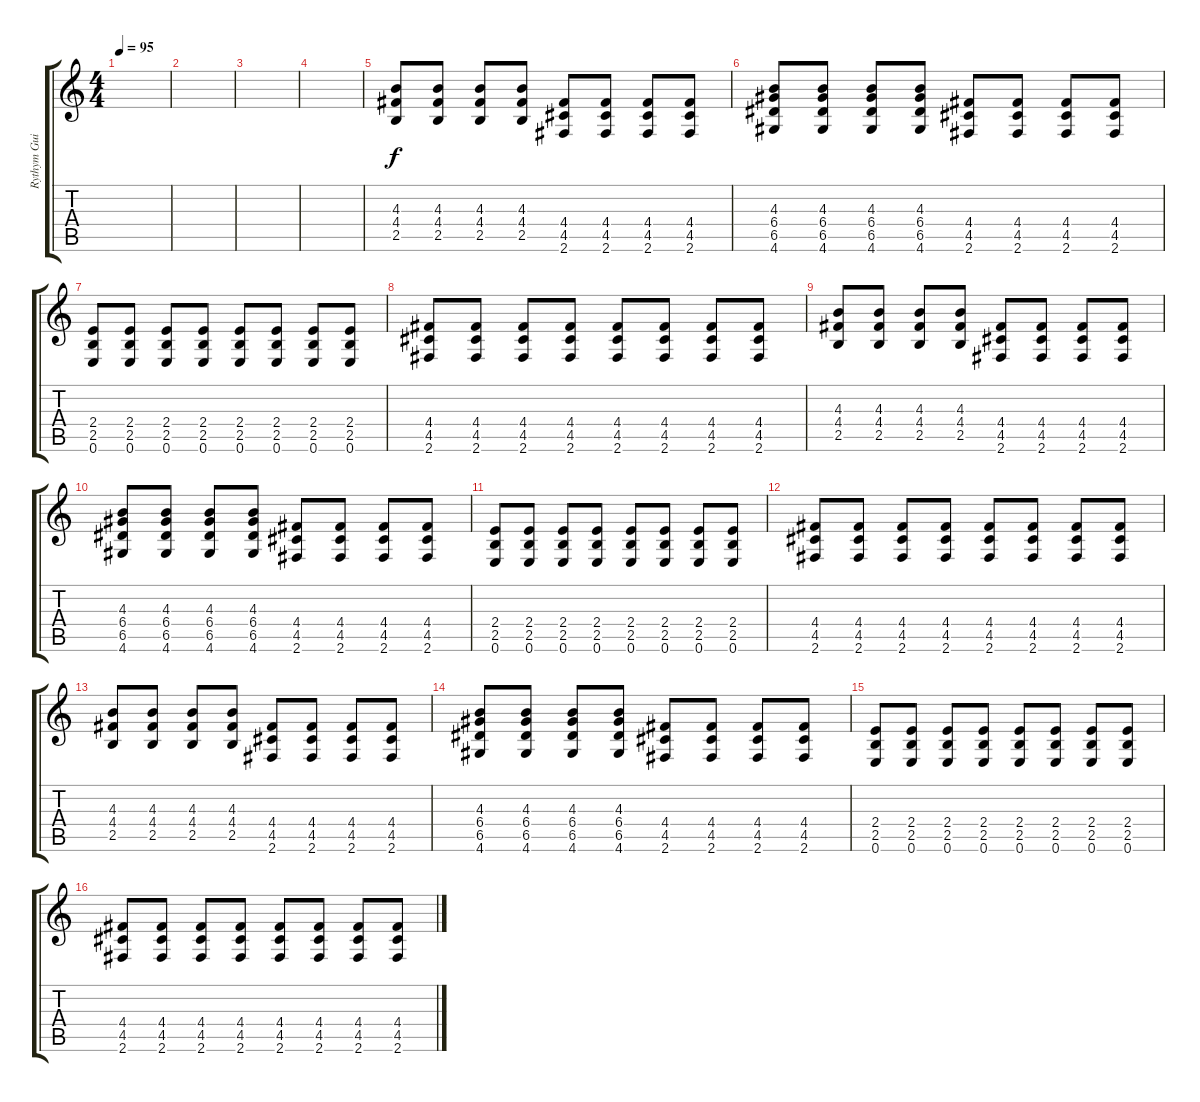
\track ("Rythym Guitar" "Rythym Gui") {instrument overdrivenguitar}
\staff {score tabs}
\tuning (E4 B3 G3 D3 A2 E2) {hide}
\ts (4 4)
\tempo 95
\clef g2
\ks c
|
|
|
|
(4.3 4.4 2.5).8 (4.3 4.4 2.5).8 (4.3 4.4 2.5).8 (4.3 4.4 2.5).8 (4.4 4.5 2.6).8 (4.4 4.5 2.6).8 (4.4 4.5 2.6).8 (4.4 4.5 2.6).8 |
(4.3 6.4 6.5 4.6).8 (4.3 6.4 6.5 4.6).8 (4.3 6.4 6.5 4.6).8 (4.3 6.4 6.5 4.6).8 (4.4 4.5 2.6).8 (4.4 4.5 2.6).8 (4.4 4.5 2.6).8 (4.4 4.5 2.6).8 |
(2.4 2.5 0.6).8 (2.4 2.5 0.6).8 (2.4 2.5 0.6).8 (2.4 2.5 0.6).8 (2.4 2.5 0.6).8 (2.4 2.5 0.6).8 (2.4 2.5 0.6).8 (2.4 2.5 0.6).8 |
(4.4 4.5 2.6).8 (4.4 4.5 2.6).8 (4.4 4.5 2.6).8 (4.4 4.5 2.6).8 (4.4 4.5 2.6).8 (4.4 4.5 2.6).8 (4.4 4.5 2.6).8 (4.4 4.5 2.6).8 |
(4.3 4.4 2.5).8 (4.3 4.4 2.5).8 (4.3 4.4 2.5).8 (4.3 4.4 2.5).8 (4.4 4.5 2.6).8 (4.4 4.5 2.6).8 (4.4 4.5 2.6).8 (4.4 4.5 2.6).8 |
(4.3 6.4 6.5 4.6).8 (4.3 6.4 6.5 4.6).8 (4.3 6.4 6.5 4.6).8 (4.3 6.4 6.5 4.6).8 (4.4 4.5 2.6).8 (4.4 4.5 2.6).8 (4.4 4.5 2.6).8 (4.4 4.5 2.6).8 |
(2.4 2.5 0.6).8 (2.4 2.5 0.6).8 (2.4 2.5 0.6).8 (2.4 2.5 0.6).8 (2.4 2.5 0.6).8 (2.4 2.5 0.6).8 (2.4 2.5 0.6).8 (2.4 2.5 0.6).8 |
(4.4 4.5 2.6).8 (4.4 4.5 2.6).8 (4.4 4.5 2.6).8 (4.4 4.5 2.6).8 (4.4 4.5 2.6).8 (4.4 4.5 2.6).8 (4.4 4.5 2.6).8 (4.4 4.5 2.6).8 |
(4.3 4.4 2.5).8 (4.3 4.4 2.5).8 (4.3 4.4 2.5).8 (4.3 4.4 2.5).8 (4.4 4.5 2.6).8 (4.4 4.5 2.6).8 (4.4 4.5 2.6).8 (4.4 4.5 2.6).8 |
(4.3 6.4 6.5 4.6).8 (4.3 6.4 6.5 4.6).8 (4.3 6.4 6.5 4.6).8 (4.3 6.4 6.5 4.6).8 (4.4 4.5 2.6).8 (4.4 4.5 2.6).8 (4.4 4.5 2.6).8 (4.4 4.5 2.6).8 |
(2.4 2.5 0.6).8 (2.4 2.5 0.6).8 (2.4 2.5 0.6).8 (2.4 2.5 0.6).8 (2.4 2.5 0.6).8 (2.4 2.5 0.6).8 (2.4 2.5 0.6).8 (2.4 2.5 0.6).8 |
(4.4 4.5 2.6).8 (4.4 4.5 2.6).8 (4.4 4.5 2.6).8 (4.4 4.5 2.6).8 (4.4 4.5 2.6).8 (4.4 4.5 2.6).8 (4.4 4.5 2.6).8 (4.4 4.5 2.6).8
